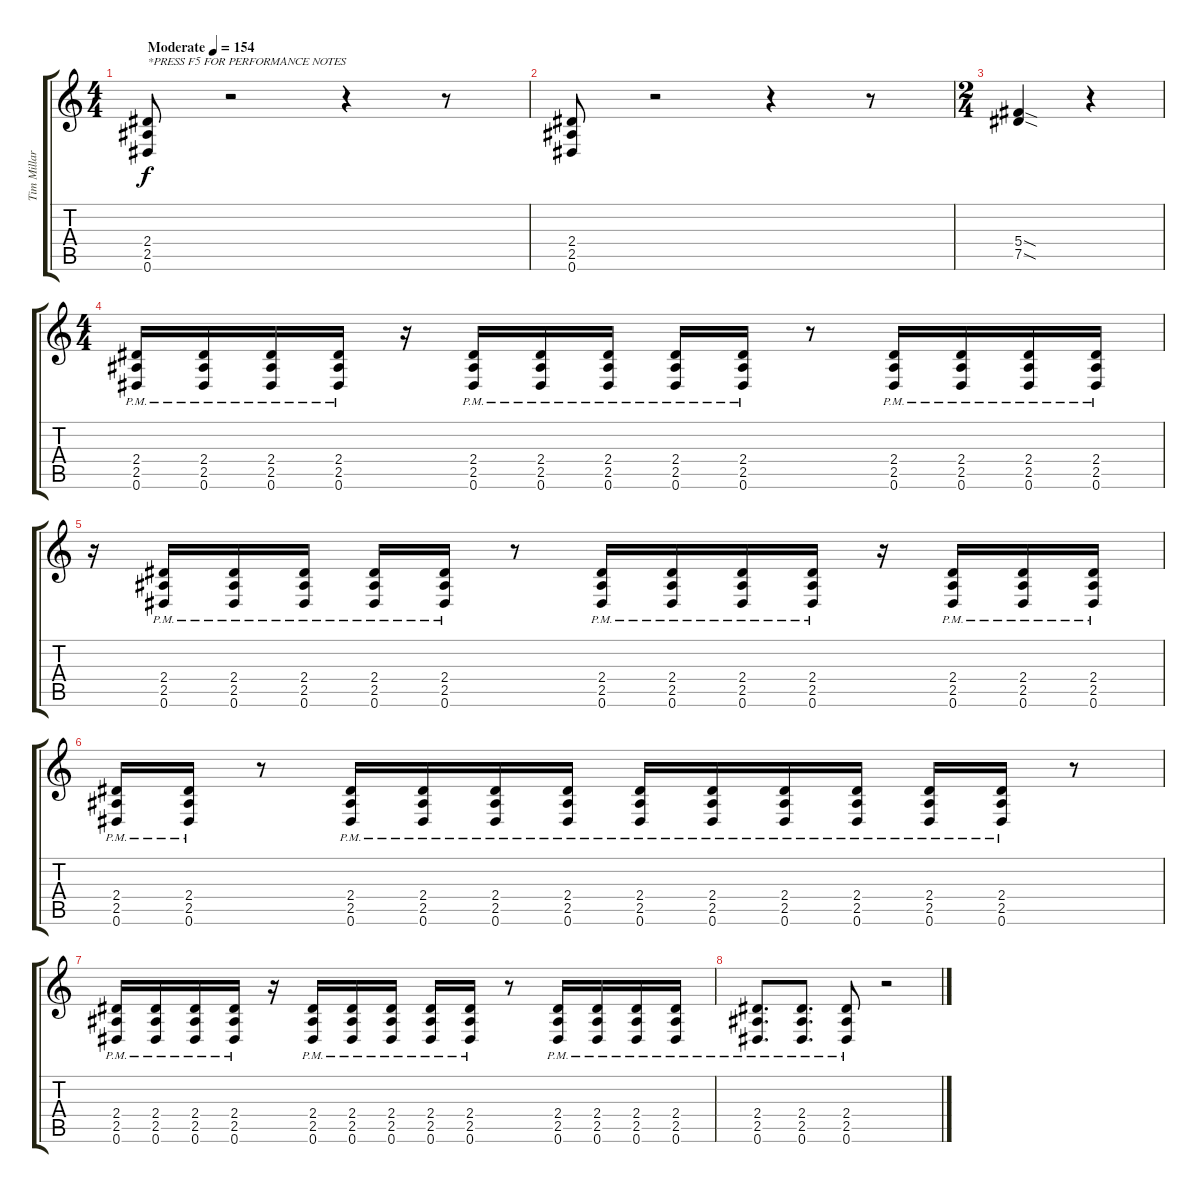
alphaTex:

\track ("Tim Millar" "Tim Millar") {instrument distortionguitar}
\staff {score tabs}
\tuning (Eb4 Bb3 Gb3 Db3 Ab2 Eb2) {hide}
\ts (4 4)
\tempo (154 "Moderate")
\clef g2
\ks c
(2.4 2.5 0.6).8{txt "*PRESS F5 FOR PERFORMANCE NOTES" dy f instrument distortionguitar} r.2 r.4 r.8 |
(2.4 2.5 0.6).8 r.2 r.4 r.8 |
\ts (2 4)
(5.4{sod} 7.5{sod}).4 r.4 |
\ts (4 4)
(2.4{pm} 2.5{pm} 0.6{pm}).16 (2.4{pm} 2.5{pm} 0.6{pm}).16 (2.4{pm} 2.5{pm} 0.6{pm}).16 (2.4{pm} 2.5{pm} 0.6{pm}).16 r.16 (2.4{pm} 2.5{pm} 0.6{pm}).16 (2.4{pm} 2.5{pm} 0.6{pm}).16 (2.4{pm} 2.5{pm} 0.6{pm}).16 (2.4{pm} 2.5{pm} 0.6{pm}).16 (2.4{pm} 2.5{pm} 0.6{pm}).16 r.8 (2.4{pm} 2.5{pm} 0.6{pm}).16 (2.4{pm} 2.5{pm} 0.6{pm}).16 (2.4{pm} 2.5{pm} 0.6{pm}).16 (2.4{pm} 2.5{pm} 0.6{pm}).16 |
r.16 (2.4{pm} 2.5{pm} 0.6{pm}).16 (2.4{pm} 2.5{pm} 0.6{pm}).16 (2.4{pm} 2.5{pm} 0.6{pm}).16 (2.4{pm} 2.5{pm} 0.6{pm}).16 (2.4{pm} 2.5{pm} 0.6{pm}).16 r.8 (2.4{pm} 2.5{pm} 0.6{pm}).16 (2.4{pm} 2.5{pm} 0.6{pm}).16 (2.4{pm} 2.5{pm} 0.6{pm}).16 (2.4{pm} 2.5{pm} 0.6{pm}).16 r.16 (2.4{pm} 2.5{pm} 0.6{pm}).16 (2.4{pm} 2.5{pm} 0.6{pm}).16 (2.4{pm} 2.5{pm} 0.6{pm}).16 |
(2.4{pm} 2.5{pm} 0.6{pm}).16 (2.4{pm} 2.5{pm} 0.6{pm}).16 r.8 (2.4{pm} 2.5{pm} 0.6{pm}).16 (2.4{pm} 2.5{pm} 0.6{pm}).16 (2.4{pm} 2.5{pm} 0.6{pm}).16 (2.4{pm} 2.5{pm} 0.6{pm}).16 (2.4{pm} 2.5{pm} 0.6{pm}).16 (2.4{pm} 2.5{pm} 0.6{pm}).16 (2.4{pm} 2.5{pm} 0.6{pm}).16 (2.4{pm} 2.5{pm} 0.6{pm}).16 (2.4{pm} 2.5{pm} 0.6{pm}).16 (2.4{pm} 2.5{pm} 0.6{pm}).16 r.8 |
(2.4{pm} 2.5{pm} 0.6{pm}).16 (2.4{pm} 2.5{pm} 0.6{pm}).16 (2.4{pm} 2.5{pm} 0.6{pm}).16 (2.4{pm} 2.5{pm} 0.6{pm}).16 r.16 (2.4{pm} 2.5{pm} 0.6{pm}).16 (2.4{pm} 2.5{pm} 0.6{pm}).16 (2.4{pm} 2.5{pm} 0.6{pm}).16 (2.4{pm} 2.5{pm} 0.6{pm}).16 (2.4{pm} 2.5{pm} 0.6{pm}).16 r.8 (2.4{pm} 2.5{pm} 0.6{pm}).16 (2.4{pm} 2.5{pm} 0.6{pm}).16 (2.4{pm} 2.5{pm} 0.6{pm}).16 (2.4{pm} 2.5{pm} 0.6{pm}).16 |
(2.4{pm} 2.5{pm} 0.6{pm}).8{d} (2.4{pm} 2.5{pm} 0.6{pm}).8{d} (2.4{pm} 2.5{pm} 0.6{pm}).8 r.2
